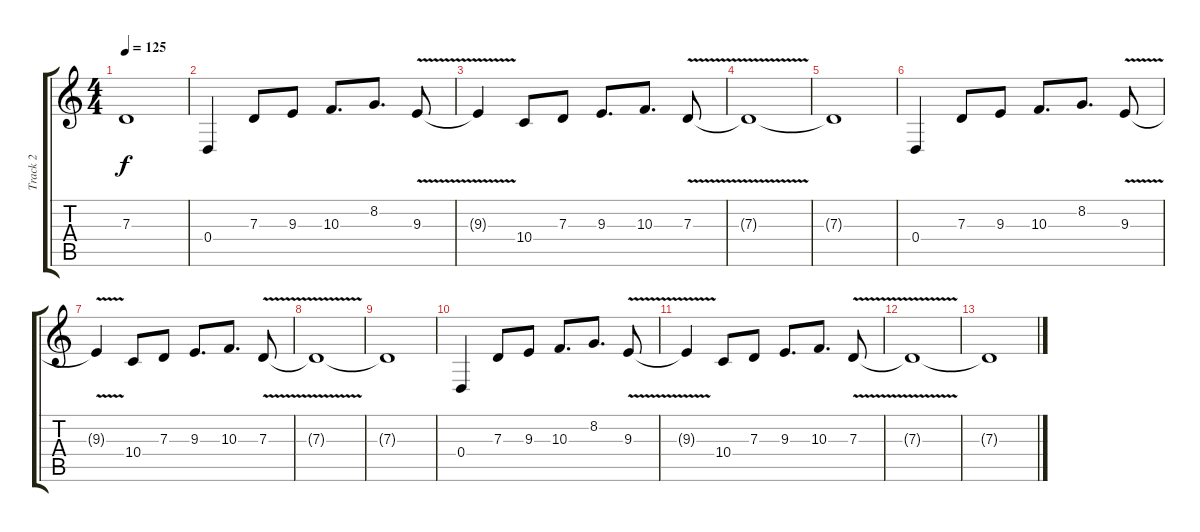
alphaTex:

\track ("Track 2" "Track 2") {instrument drawbarorgan}
\staff {score tabs}
\tuning (E4 B3 G3 D3 A2 E2) {hide}
\ts (4 4)
\tempo 125
\clef g2
\ks c
7.3{t}.1{dy f} |
0.4.4 7.3.8 9.3.8 10.3.8{d} 8.2.8{d} 9.3{v}.8 |
9.3{t}.4 10.4.8 7.3.8 9.3.8{d} 10.3.8{d} 7.3{v}.8 |
7.3{t}.1 |
7.3{t}.1 |
0.4.4 7.3.8 9.3.8 10.3.8{d} 8.2.8{d} 9.3{v}.8 |
9.3{t}.4 10.4.8 7.3.8 9.3.8{d} 10.3.8{d} 7.3{v}.8 |
7.3{t}.1 |
7.3{t}.1 |
0.4.4 7.3.8 9.3.8 10.3.8{d} 8.2.8{d} 9.3{v}.8 |
9.3{t}.4 10.4.8 7.3.8 9.3.8{d} 10.3.8{d} 7.3{v}.8 |
7.3{t}.1 |
7.3{t}.1
